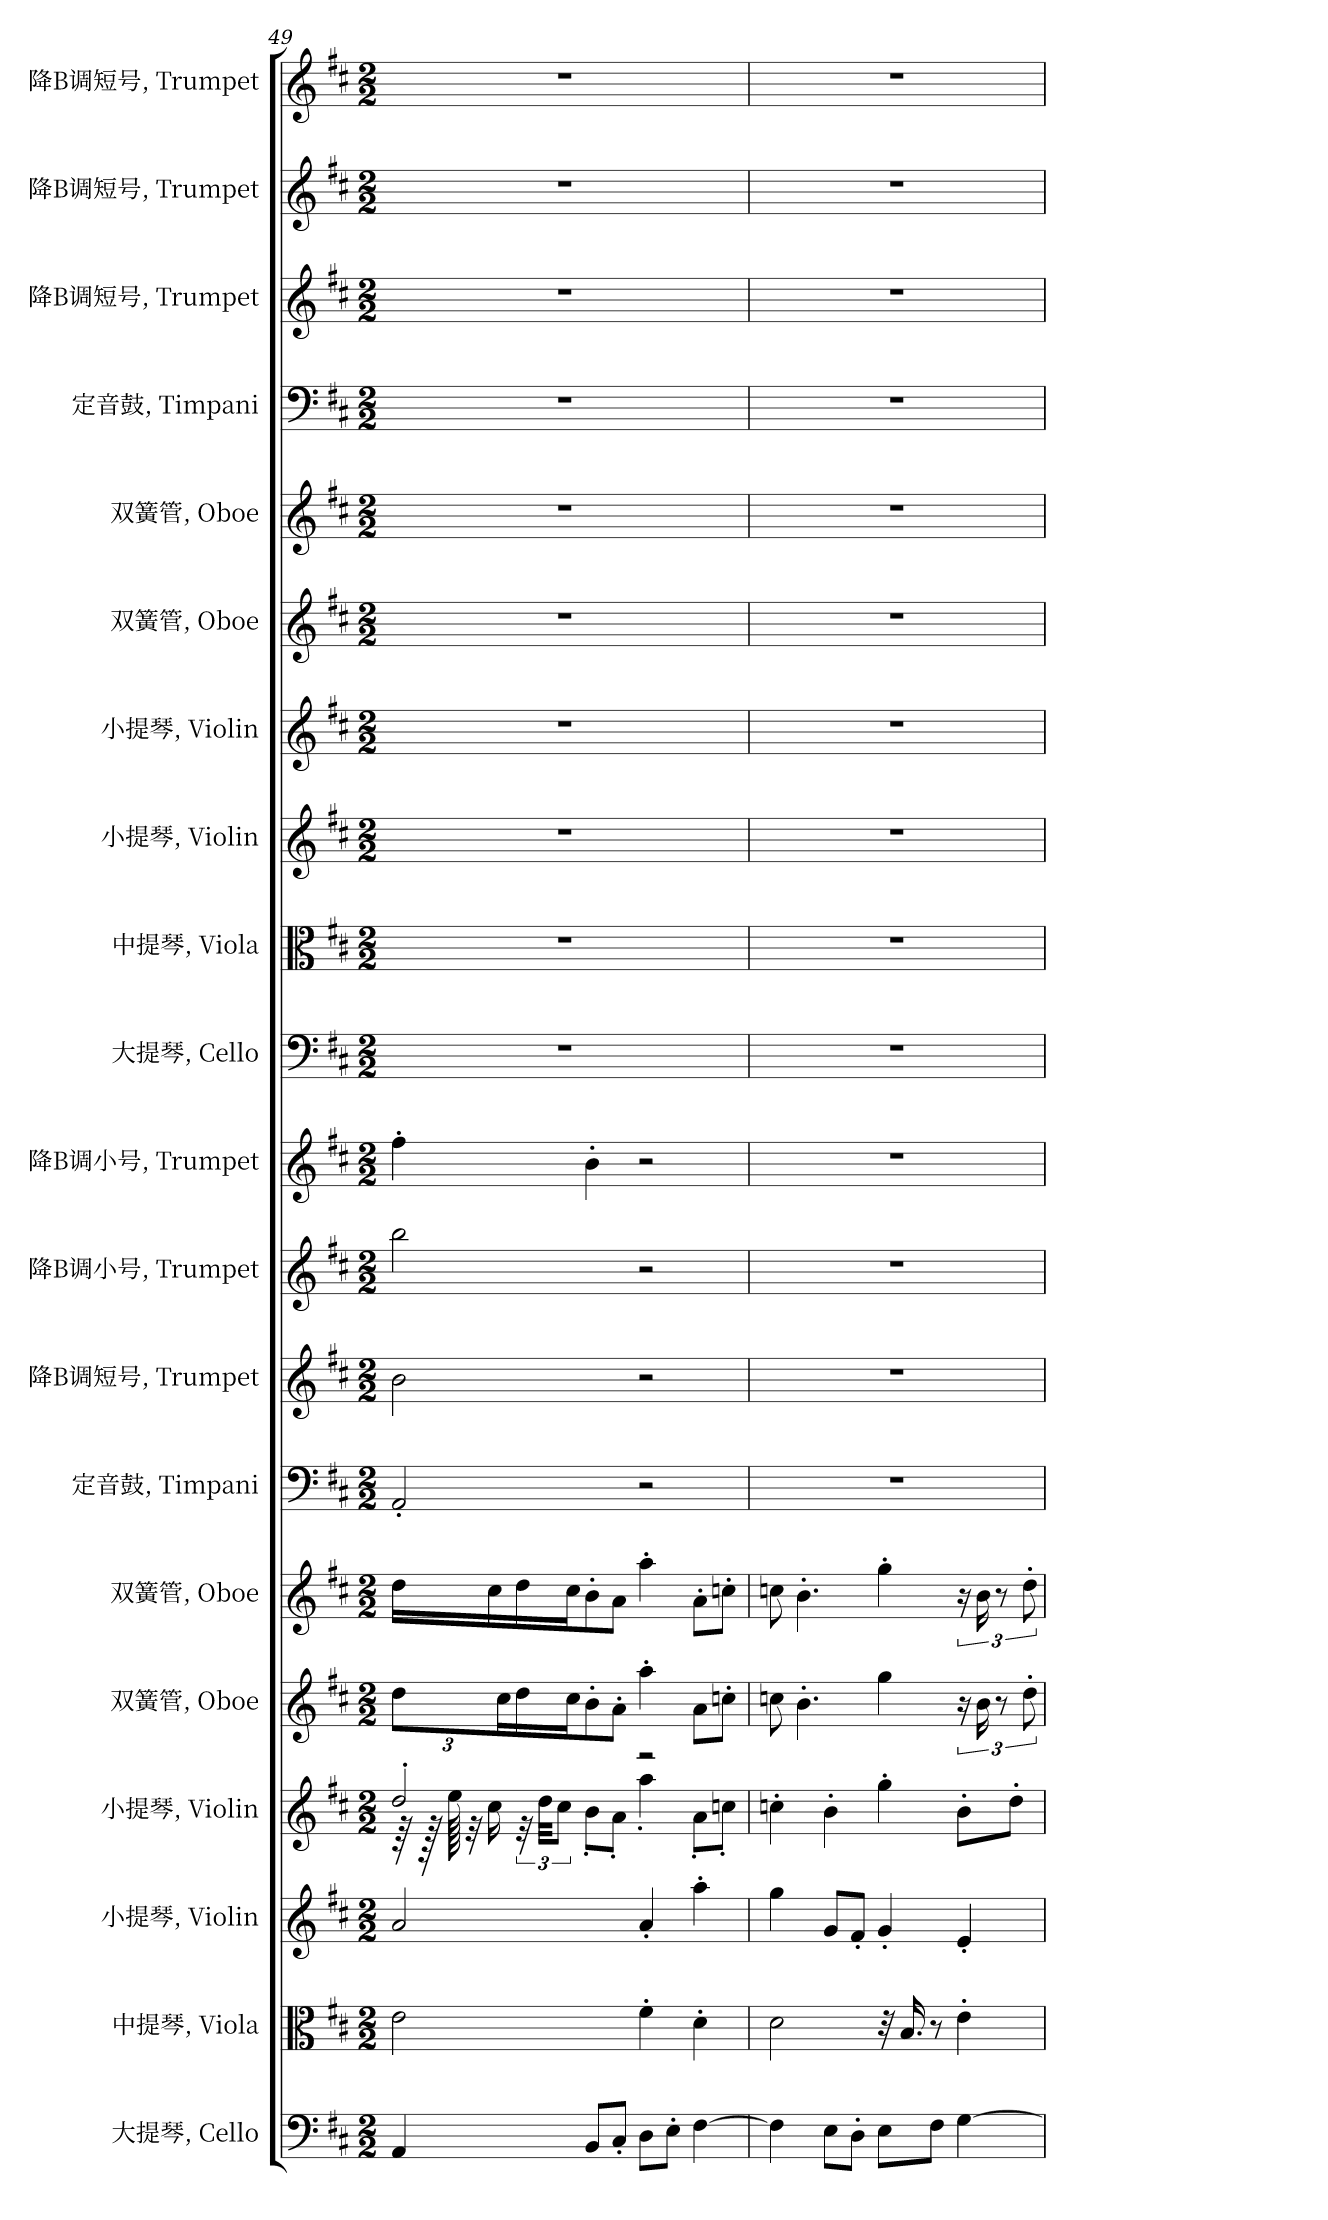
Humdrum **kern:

**kern	**kern	**kern	**kern	**kern	**kern	**kern	**kern	**kern	**kern	**kern	**kern	**kern	**kern	**kern	**kern	**kern	**kern	**kern	**kern
*part20	*part19	*part18	*part17	*part16	*part15	*part14	*part13	*part12	*part11	*part10	*part9	*part8	*part7	*part6	*part5	*part4	*part3	*part2	*part1
*staff20	*staff19	*staff18	*staff17	*staff16	*staff15	*staff14	*staff13	*staff12	*staff11	*staff10	*staff9	*staff8	*staff7	*staff6	*staff5	*staff4	*staff3	*staff2	*staff1
*I"大提琴, Cello	*I"中提琴, Viola	*I"小提琴, Violin	*I"小提琴, Violin	*I"双簧管, Oboe	*I"双簧管, Oboe	*I"定音鼓, Timpani	*I"降B调短号, Trumpet	*I"降B调小号, Trumpet	*I"降B调小号, Trumpet	*I"大提琴, Cello	*I"中提琴, Viola	*I"小提琴, Violin	*I"小提琴, Violin	*I"双簧管, Oboe	*I"双簧管, Oboe	*I"定音鼓, Timpani	*I"降B调短号, Trumpet	*I"降B调短号, Trumpet	*I"降B调短号, Trumpet
*	*I'Vla.	*I'Vln.	*I'Vln.	*I'Ob.	*I'Ob.	*I'Timp.	*	*I'B♭ Tpt.	*I'B♭ Tpt.	*	*I'Vla.	*I'Vln.	*I'Vln.	*I'Ob.	*I'Ob.	*I'Timp.	*	*	*
*clefF4	*clefC3	*clefG2	*clefG2	*clefG2	*clefG2	*clefF4	*clefG2	*clefG2	*clefG2	*clefF4	*clefC3	*clefG2	*clefG2	*clefG2	*clefG2	*clefF4	*clefG2	*clefG2	*clefG2
*	*	*	*	*	*	*	*ITrd1c2	*ITrd1c2	*ITrd1c2	*	*	*	*	*	*	*	*ITrd1c2	*ITrd1c2	*ITrd1c2
*k[f#c#]	*k[f#c#]	*k[f#c#]	*k[f#c#]	*k[f#c#]	*k[f#c#]	*k[f#c#]	*k[]	*k[]	*k[]	*k[f#c#]	*k[f#c#]	*k[f#c#]	*k[f#c#]	*k[f#c#]	*k[f#c#]	*k[f#c#]	*k[]	*k[]	*k[]
*M2/2	*M2/2	*M2/2	*M2/2	*M2/2	*M2/2	*M2/2	*M2/2	*M2/2	*M2/2	*M2/2	*M2/2	*M2/2	*M2/2	*M2/2	*M2/2	*M2/2	*M2/2	*M2/2	*M2/2
=49	=49	=49	=49	=49	=49	=49	=49	=49	=49	=49	=49	=49	=49	=49	=49	=49	=49	=49	=49
*	*	*	*^	*	*	*	*	*	*	*	*	*	*	*	*	*	*	*	*
*	*	*	*	*	*Xbrackettup	*	*	*	*	*	*	*	*	*	*	*	*	*	*	*
4AA/	2e\	2a/	2dd'/	64r	12dd\L	16dd\LL	2AA'/	2a\	2aa\	4ee'\	1r	1r	1r	1r	1r	1r	1r	1r	1r	1r
.	.	.	.	128r	.	.	.	.	.	.	.	.	.	.	.	.	.	.	.	.
.	.	.	.	128ee\	.	.	.	.	.	.	.	.	.	.	.	.	.	.	.	.
.	.	.	.	32r	.	.	.	.	.	.	.	.	.	.	.	.	.	.	.	.
.	.	.	.	16cc#\	.	16cc#\	.	.	.	.	.	.	.	.	.	.	.	.	.	.
.	.	.	.	.	24cc#\L	.	.	.	.	.	.	.	.	.	.	.	.	.	.	.
.	.	.	.	48r	16dd\	16dd\	.	.	.	.	.	.	.	.	.	.	.	.	.	.
.	.	.	.	48dd\KKL	.	.	.	.	.	.	.	.	.	.	.	.	.	.	.	.
.	.	.	.	12cc#\J	.	.	.	.	.	.	.	.	.	.	.	.	.	.	.	.
.	.	.	.	.	16cc#\J	16cc#\J	.	.	.	.	.	.	.	.	.	.	.	.	.	.
8BB/L	.	.	.	8b'\L	8b'\	8b'\	.	.	.	4a'\	.	.	.	.	.	.	.	.	.	.
8C#'/J	.	.	.	8a'\J	8a'\J	8a\J	.	.	.	.	.	.	.	.	.	.	.	.	.	.
8D\L	4f#'\	4a'/	2r	4aa'\	4aa'\	4aa'\	2r	2r	2r	2r	.	.	.	.	.	.	.	.	.	.
8E'\J	.	.	.	.	.	.	.	.	.	.	.	.	.	.	.	.	.	.	.	.
[4F#\	4d'\	4aa'\	.	8a'\L	8a\L	8a'\L	.	.	.	.	.	.	.	.	.	.	.	.	.	.
.	.	.	.	8ccn'\J	8ccn'\J	8ccn'\J	.	.	.	.	.	.	.	.	.	.	.	.	.	.
*	*	*	*v	*v	*	*	*	*	*	*	*	*	*	*	*	*	*	*	*	*
!!LO:PB:g=z
=50	=50	=50	=50	=50	=50	=50	=50	=50	=50	=50	=50	=50	=50	=50	=50	=50	=50	=50	=50
4F#\]	2d\	4gg\	4ccn'\	8ccn\	8ccn\	1r	1r	1r	1r	1r	1r	1r	1r	1r	1r	1r	1r	1r	1r
.	.	.	.	4.b'\	4.b'\	.	.	.	.	.	.	.	.	.	.	.	.	.	.
8E\L	.	8g/L	4b'\	.	.	.	.	.	.	.	.	.	.	.	.	.	.	.	.
8D'\J	.	8f#'/J	.	.	.	.	.	.	.	.	.	.	.	.	.	.	.	.	.
8E\L	32r	4g'/	4gg'\	4gg\	4gg'\	.	.	.	.	.	.	.	.	.	.	.	.	.	.
.	16.B/	.	.	.	.	.	.	.	.	.	.	.	.	.	.	.	.	.	.
8F#\J	8r	.	.	.	.	.	.	.	.	.	.	.	.	.	.	.	.	.	.
*	*	*	*	*brackettup	*	*	*	*	*	*	*	*	*	*	*	*	*	*	*
[4G\	4e'\	4e'/	8b'\L	24r	24r	.	.	.	.	.	.	.	.	.	.	.	.	.	.
.	.	.	.	24b\	24b\	.	.	.	.	.	.	.	.	.	.	.	.	.	.
.	.	.	.	12r	12r	.	.	.	.	.	.	.	.	.	.	.	.	.	.
.	.	.	8dd'\J	.	.	.	.	.	.	.	.	.	.	.	.	.	.	.	.
.	.	.	.	12dd'\	12dd'\	.	.	.	.	.	.	.	.	.	.	.	.	.	.
=	=	=	=	=	=	=	=	=	=	=	=	=	=	=	=	=	=	=	=
*-	*-	*-	*-	*-	*-	*-	*-	*-	*-	*-	*-	*-	*-	*-	*-	*-	*-	*-	*-
